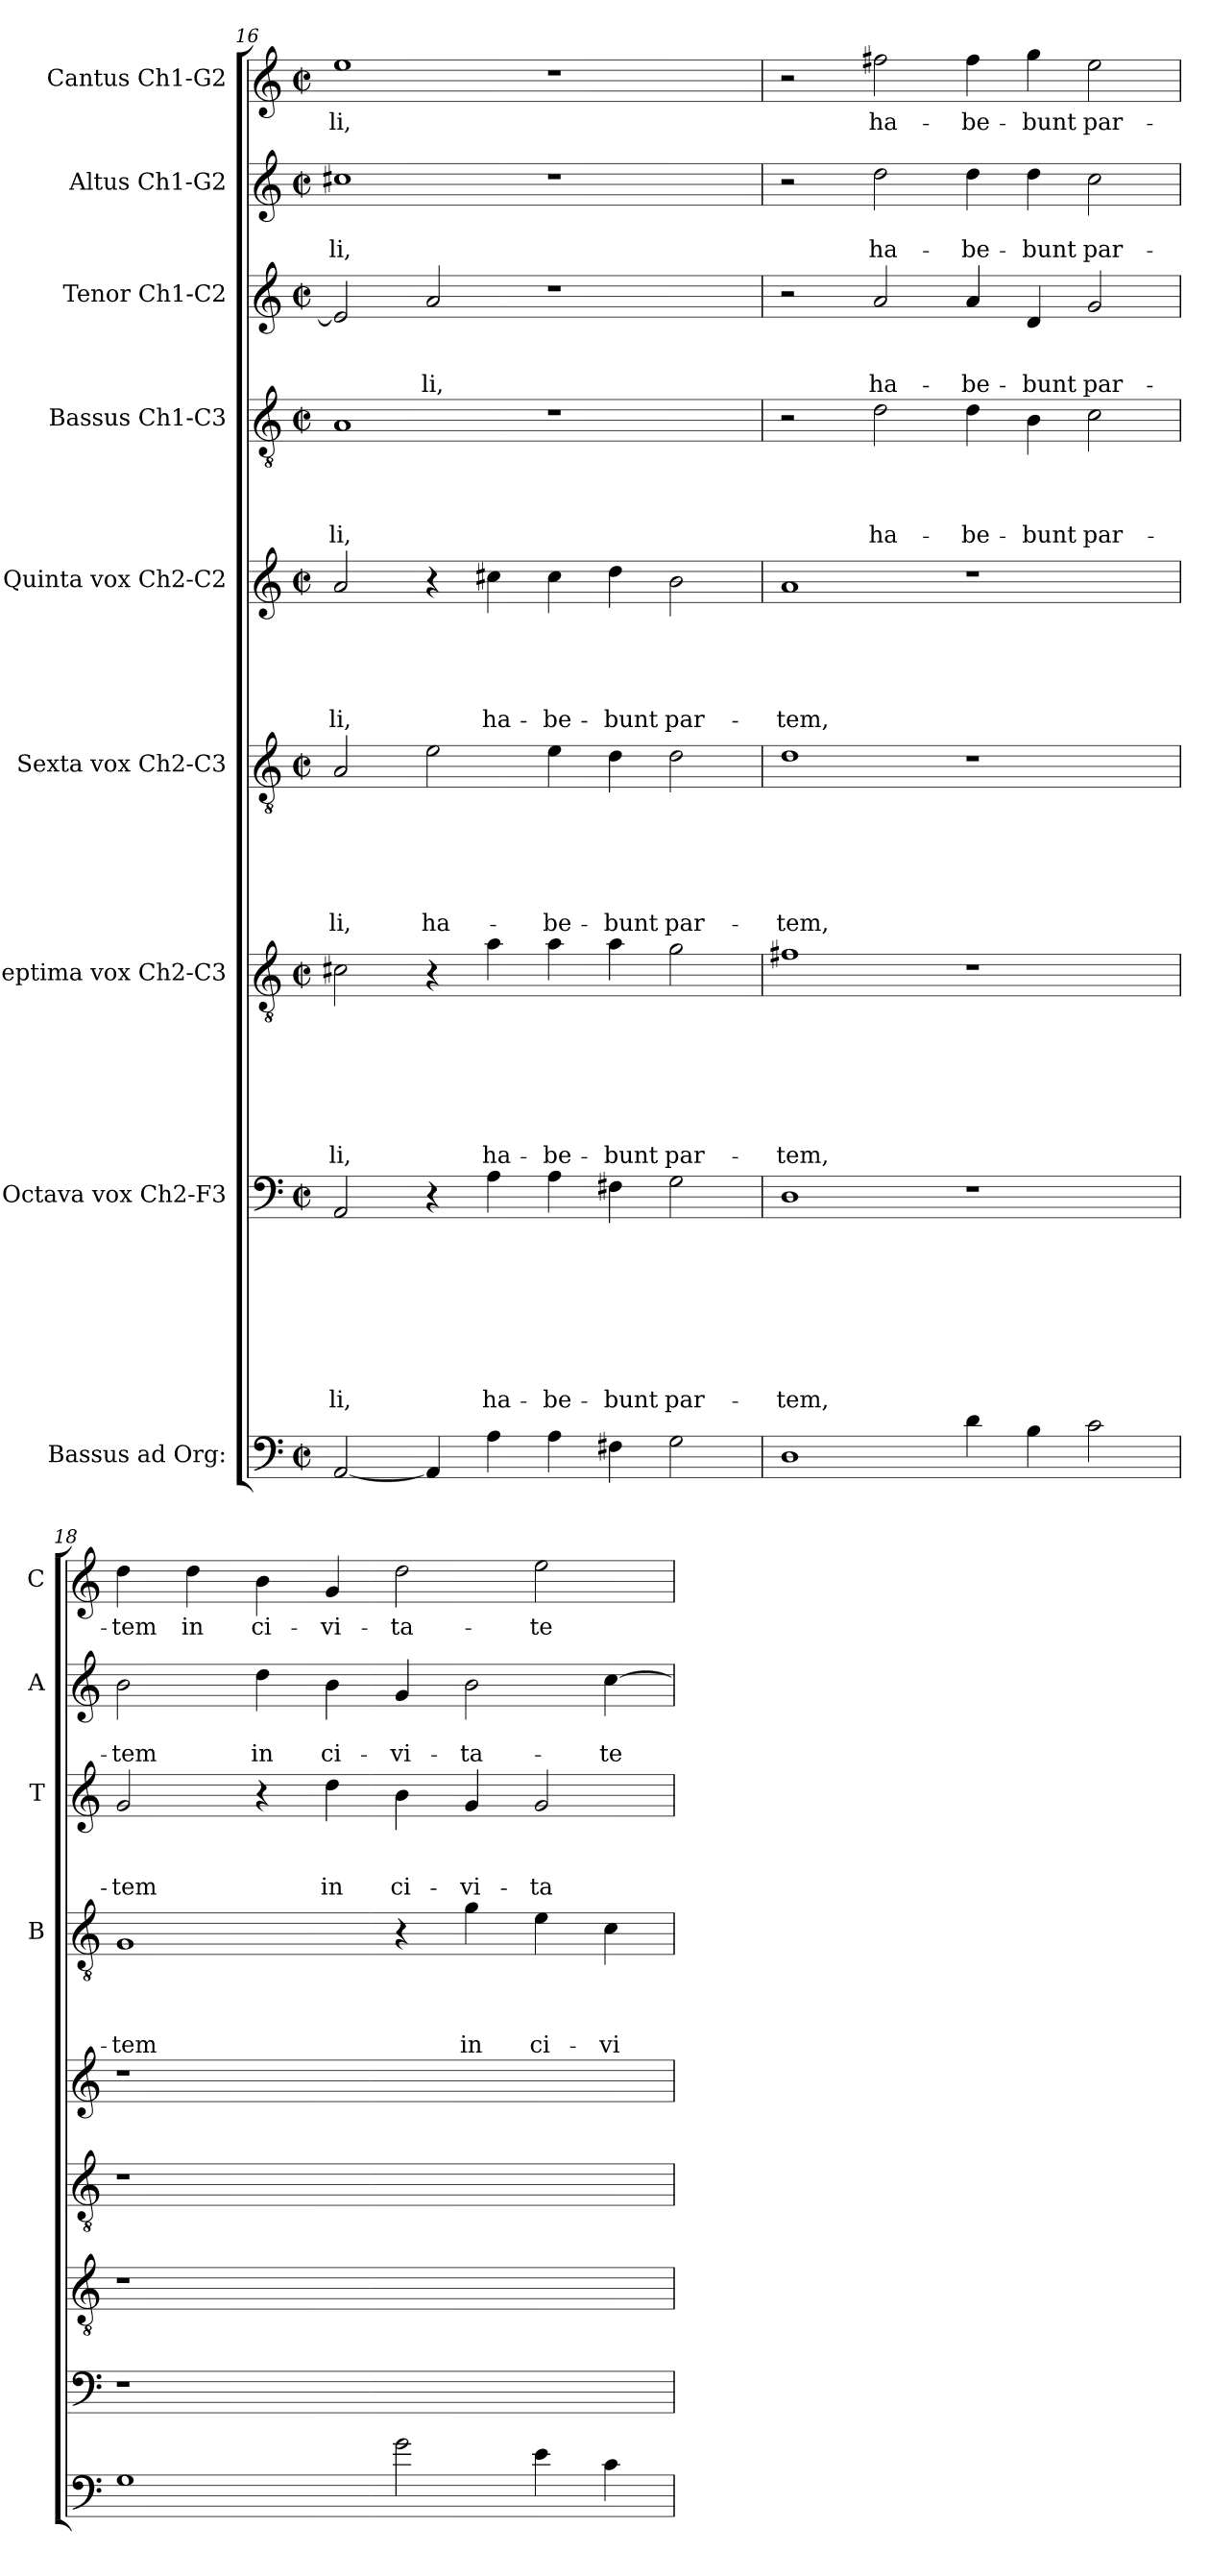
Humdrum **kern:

**kern	**kern	**text	**text	**text	**text	**text	**text	**text	**text	**kern	**text	**text	**text	**text	**text	**text	**text	**kern	**text	**text	**text	**text	**text	**text	**kern	**text	**text	**text	**text	**text	**kern	**text	**text	**text	**text	**kern	**text	**text	**text	**kern	**text	**text	**kern	**text
*part9	*part8	*part8	*part8	*part8	*part8	*part8	*part8	*part8	*part8	*part7	*part7	*part7	*part7	*part7	*part7	*part7	*part7	*part6	*part6	*part6	*part6	*part6	*part6	*part6	*part5	*part5	*part5	*part5	*part5	*part5	*part4	*part4	*part4	*part4	*part4	*part3	*part3	*part3	*part3	*part2	*part2	*part2	*part1	*part1
*staff9	*staff8	*staff8	*staff8	*staff8	*staff8	*staff8	*staff8	*staff8	*staff8	*staff7	*staff7	*staff7	*staff7	*staff7	*staff7	*staff7	*staff7	*staff6	*staff6	*staff6	*staff6	*staff6	*staff6	*staff6	*staff5	*staff5	*staff5	*staff5	*staff5	*staff5	*staff4	*staff4	*staff4	*staff4	*staff4	*staff3	*staff3	*staff3	*staff3	*staff2	*staff2	*staff2	*staff1	*staff1
*I"Bassus ad Org:	*I"Octava vox Ch2-F3	*	*	*	*	*	*	*	*	*I"Septima vox Ch2-C3	*	*	*	*	*	*	*	*I"Sexta vox Ch2-C3	*	*	*	*	*	*	*I"Quinta vox Ch2-C2	*	*	*	*	*	*I"Bassus Ch1-C3	*	*	*	*	*I"Tenor Ch1-C2	*	*	*	*I"Altus Ch1-G2	*	*	*I"Cantus Ch1-G2	*
*	*	*	*	*	*	*	*	*	*	*	*	*	*	*	*	*	*	*	*	*	*	*	*	*	*	*	*	*	*	*	*I'B	*	*	*	*	*I'T	*	*	*	*I'A	*	*	*I'C	*
*clefF4	*clefF4	*	*	*	*	*	*	*	*	*clefGv2	*	*	*	*	*	*	*	*clefGv2	*	*	*	*	*	*	*clefG2	*	*	*	*	*	*clefGv2	*	*	*	*	*clefG2	*	*	*	*clefG2	*	*	*clefG2	*
*k[]	*k[]	*	*	*	*	*	*	*	*	*k[]	*	*	*	*	*	*	*	*k[]	*	*	*	*	*	*	*k[]	*	*	*	*	*	*k[]	*	*	*	*	*k[]	*	*	*	*k[]	*	*	*k[]	*
*C:	*C:	*	*	*	*	*	*	*	*	*C:	*	*	*	*	*	*	*	*C:	*	*	*	*	*	*	*C:	*	*	*	*	*	*C:	*	*	*	*	*C:	*	*	*	*C:	*	*	*C:	*
*M2/2	*M2/2	*	*	*	*	*	*	*	*	*M2/2	*	*	*	*	*	*	*	*M2/2	*	*	*	*	*	*	*M2/2	*	*	*	*	*	*M2/2	*	*	*	*	*M2/2	*	*	*	*M2/2	*	*	*M2/2	*
*met(c|)	*met(c|)	*	*	*	*	*	*	*	*	*met(c|)	*	*	*	*	*	*	*	*met(c|)	*	*	*	*	*	*	*met(c|)	*	*	*	*	*	*met(c|)	*	*	*	*	*met(c|)	*	*	*	*met(c|)	*	*	*met(c|)	*
=16	=16	=16	=16	=16	=16	=16	=16	=16	=16	=16	=16	=16	=16	=16	=16	=16	=16	=16	=16	=16	=16	=16	=16	=16	=16	=16	=16	=16	=16	=16	=16	=16	=16	=16	=16	=16	=16	=16	=16	=16	=16	=16	=16	=16
!	!	!	!	!	!	!	!	!	!LO:LY:b	!	!	!	!	!	!	!	!LO:LY:b	!	!	!	!	!	!	!LO:LY:b	!	!	!	!	!	!LO:LY:b	!	!	!	!	!LO:LY:b	!	!	!	!	!	!	!LO:LY:b	!	!LO:LY:b
[2AA/	2AA/	.	.	.	.	.	.	.	-li,	2c#X\	.	.	.	.	.	.	-li,	2A/	.	.	.	.	.	-li,	2a/	.	.	.	.	-li,	1A	.	.	.	-li,	2e/]	.	.	.	1cc#X	.	-li,	1ee	-li,
!	!	!	!	!	!	!	!	!	!	!	!	!	!	!	!	!	!	!	!	!	!	!	!	!LO:LY:b	!	!	!	!	!	!	!	!	!	!	!	!	!	!	!LO:LY:b	!	!	!	!	!
4AA/]	4r	.	.	.	.	.	.	.	.	4r	.	.	.	.	.	.	.	2e\	.	.	.	.	.	ha-	4r	.	.	.	.	.	.	.	.	.	.	2a/	.	.	-li,	.	.	.	.	.
!	!	!	!	!	!	!	!	!	!LO:LY:b	!	!	!	!	!	!	!	!LO:LY:b	!	!	!	!	!	!	!	!	!	!	!	!	!LO:LY:b	!	!	!	!	!	!	!	!	!	!	!	!	!	!
4A\	4A\	.	.	.	.	.	.	.	ha-	4a\	.	.	.	.	.	.	ha-	.	.	.	.	.	.	.	4cc#X\	.	.	.	.	ha-	.	.	.	.	.	.	.	.	.	.	.	.	.	.
!	!	!	!	!	!	!	!	!	!LO:LY:b	!	!	!	!	!	!	!	!LO:LY:b	!	!	!	!	!	!	!LO:LY:b	!	!	!	!	!	!LO:LY:b	!	!	!	!	!	!	!	!	!	!	!	!	!	!
4A\	4A\	.	.	.	.	.	.	.	-be-	4a\	.	.	.	.	.	.	-be-	4e\	.	.	.	.	.	-be-	4cc#\	.	.	.	.	-be-	1r	.	.	.	.	1r	.	.	.	1r	.	.	1r	.
!	!	!	!	!	!	!	!	!	!LO:LY:b	!	!	!	!	!	!	!	!LO:LY:b	!	!	!	!	!	!	!LO:LY:b	!	!	!	!	!	!LO:LY:b	!	!	!	!	!	!	!	!	!	!	!	!	!	!
4F#X\	4F#X\	.	.	.	.	.	.	.	-bunt	4a\	.	.	.	.	.	.	-bunt	4d\	.	.	.	.	.	-bunt	4dd\	.	.	.	.	-bunt	.	.	.	.	.	.	.	.	.	.	.	.	.	.
!	!	!	!	!	!	!	!	!	!LO:LY:b	!	!	!	!	!	!	!	!LO:LY:b	!	!	!	!	!	!	!LO:LY:b	!	!	!	!	!	!LO:LY:b	!	!	!	!	!	!	!	!	!	!	!	!	!	!
2G\	2G\	.	.	.	.	.	.	.	par-	2g\	.	.	.	.	.	.	par-	2d\	.	.	.	.	.	par-	2b\	.	.	.	.	par-	.	.	.	.	.	.	.	.	.	.	.	.	.	.
!!LO:PB:g=z
=17	=17	=17	=17	=17	=17	=17	=17	=17	=17	=17	=17	=17	=17	=17	=17	=17	=17	=17	=17	=17	=17	=17	=17	=17	=17	=17	=17	=17	=17	=17	=17	=17	=17	=17	=17	=17	=17	=17	=17	=17	=17	=17	=17	=17
!	!	!	!	!	!	!	!	!	!LO:LY:b	!	!	!	!	!	!	!	!LO:LY:b	!	!	!	!	!	!	!LO:LY:b	!	!	!	!	!	!LO:LY:b	!	!	!	!	!	!	!	!	!	!	!	!	!	!
1D	1D	.	.	.	.	.	.	.	-tem,	1f#X	.	.	.	.	.	.	-tem,	1d	.	.	.	.	.	-tem,	1a	.	.	.	.	-tem,	2r	.	.	.	.	2r	.	.	.	2r	.	.	2r	.
!	!	!	!	!	!	!	!	!	!	!	!	!	!	!	!	!	!	!	!	!	!	!	!	!	!	!	!	!	!	!	!	!	!	!	!LO:LY:b	!	!	!	!LO:LY:b	!	!	!LO:LY:b	!	!LO:LY:b
.	.	.	.	.	.	.	.	.	.	.	.	.	.	.	.	.	.	.	.	.	.	.	.	.	.	.	.	.	.	.	2d\	.	.	.	ha-	2a/	.	.	ha-	2dd\	.	ha-	2ff#X\	ha-
!	!	!	!	!	!	!	!	!	!	!	!	!	!	!	!	!	!	!	!	!	!	!	!	!	!	!	!	!	!	!	!	!	!	!	!LO:LY:b	!	!	!	!LO:LY:b	!	!	!LO:LY:b	!	!LO:LY:b
4d\	1r	.	.	.	.	.	.	.	.	1r	.	.	.	.	.	.	.	1r	.	.	.	.	.	.	1r	.	.	.	.	.	4d\	.	.	.	-be-	4a/	.	.	-be-	4dd\	.	-be-	4ff#\	-be-
!	!	!	!	!	!	!	!	!	!	!	!	!	!	!	!	!	!	!	!	!	!	!	!	!	!	!	!	!	!	!	!	!	!	!	!LO:LY:b	!	!	!	!LO:LY:b	!	!	!LO:LY:b	!	!LO:LY:b
4B\	.	.	.	.	.	.	.	.	.	.	.	.	.	.	.	.	.	.	.	.	.	.	.	.	.	.	.	.	.	.	4B\	.	.	.	-bunt	4d/	.	.	-bunt	4dd\	.	-bunt	4gg\	-bunt
!	!	!	!	!	!	!	!	!	!	!	!	!	!	!	!	!	!	!	!	!	!	!	!	!	!	!	!	!	!	!	!	!	!	!	!LO:LY:b	!	!	!	!LO:LY:b	!	!	!LO:LY:b	!	!LO:LY:b
2c\	.	.	.	.	.	.	.	.	.	.	.	.	.	.	.	.	.	.	.	.	.	.	.	.	.	.	.	.	.	.	2c\	.	.	.	par-	2g/	.	.	par-	2cc\	.	par-	2ee\	par-
=18	=18	=18	=18	=18	=18	=18	=18	=18	=18	=18	=18	=18	=18	=18	=18	=18	=18	=18	=18	=18	=18	=18	=18	=18	=18	=18	=18	=18	=18	=18	=18	=18	=18	=18	=18	=18	=18	=18	=18	=18	=18	=18	=18	=18
!	!	!	!	!	!	!	!	!	!	!	!	!	!	!	!	!	!	!	!	!	!	!	!	!	!	!	!	!	!	!	!	!	!	!	!LO:LY:b	!	!	!	!LO:LY:b	!	!	!LO:LY:b	!	!LO:LY:b
1G	1r	.	.	.	.	.	.	.	.	1r	.	.	.	.	.	.	.	1r	.	.	.	.	.	.	1r	.	.	.	.	.	1G	.	.	.	-tem	2g/	.	.	-tem	2b\	.	-tem	4dd\	-tem
!	!	!	!	!	!	!	!	!	!	!	!	!	!	!	!	!	!	!	!	!	!	!	!	!	!	!	!	!	!	!	!	!	!	!	!	!	!	!	!	!	!	!	!	!LO:LY:b
.	.	.	.	.	.	.	.	.	.	.	.	.	.	.	.	.	.	.	.	.	.	.	.	.	.	.	.	.	.	.	.	.	.	.	.	.	.	.	.	.	.	.	4dd\	in
!	!	!	!	!	!	!	!	!	!	!	!	!	!	!	!	!	!	!	!	!	!	!	!	!	!	!	!	!	!	!	!	!	!	!	!	!	!	!	!	!	!	!LO:LY:b	!	!LO:LY:b
.	.	.	.	.	.	.	.	.	.	.	.	.	.	.	.	.	.	.	.	.	.	.	.	.	.	.	.	.	.	.	.	.	.	.	.	4r	.	.	.	4dd\	.	in	4b\	ci-
!	!	!	!	!	!	!	!	!	!	!	!	!	!	!	!	!	!	!	!	!	!	!	!	!	!	!	!	!	!	!	!	!	!	!	!	!	!	!	!LO:LY:b	!	!	!LO:LY:b	!	!LO:LY:b
.	.	.	.	.	.	.	.	.	.	.	.	.	.	.	.	.	.	.	.	.	.	.	.	.	.	.	.	.	.	.	.	.	.	.	.	4dd\	.	.	in	4b\	.	ci-	4g/	-vi-
!	!	!	!	!	!	!	!	!	!	!	!	!	!	!	!	!	!	!	!	!	!	!	!	!	!	!	!	!	!	!	!	!	!	!	!	!	!	!	!LO:LY:b	!	!	!LO:LY:b	!	!LO:LY:b
2g\	1ryy	.	.	.	.	.	.	.	.	1ryy	.	.	.	.	.	.	.	1ryy	.	.	.	.	.	.	1ryy	.	.	.	.	.	4r	.	.	.	.	4b\	.	.	ci-	4g/	.	-vi-	2dd\	-ta-
!	!	!	!	!	!	!	!	!	!	!	!	!	!	!	!	!	!	!	!	!	!	!	!	!	!	!	!	!	!	!	!	!	!	!	!LO:LY:b	!	!	!	!LO:LY:b	!	!	!LO:LY:b	!	!
.	.	.	.	.	.	.	.	.	.	.	.	.	.	.	.	.	.	.	.	.	.	.	.	.	.	.	.	.	.	.	4g\	.	.	.	in	4g/	.	.	-vi-	2b\	.	-ta-	.	.
!	!	!	!	!	!	!	!	!	!	!	!	!	!	!	!	!	!	!	!	!	!	!	!	!	!	!	!	!	!	!	!	!	!	!	!LO:LY:b	!	!	!	!LO:LY:b	!	!	!	!	!LO:LY:b
4e\	.	.	.	.	.	.	.	.	.	.	.	.	.	.	.	.	.	.	.	.	.	.	.	.	.	.	.	.	.	.	4e\	.	.	.	ci-	2g/	.	.	-ta-	.	.	.	2ee\	-te
!	!	!	!	!	!	!	!	!	!	!	!	!	!	!	!	!	!	!	!	!	!	!	!	!	!	!	!	!	!	!	!	!	!	!	!LO:LY:b	!	!	!	!	!	!	!LO:LY:b	!	!
4c\	.	.	.	.	.	.	.	.	.	.	.	.	.	.	.	.	.	.	.	.	.	.	.	.	.	.	.	.	.	.	4c\	.	.	.	-vi-	.	.	.	.	[4cc\	.	-te	.	.
=	=	=	=	=	=	=	=	=	=	=	=	=	=	=	=	=	=	=	=	=	=	=	=	=	=	=	=	=	=	=	=	=	=	=	=	=	=	=	=	=	=	=	=	=
*-	*-	*-	*-	*-	*-	*-	*-	*-	*-	*-	*-	*-	*-	*-	*-	*-	*-	*-	*-	*-	*-	*-	*-	*-	*-	*-	*-	*-	*-	*-	*-	*-	*-	*-	*-	*-	*-	*-	*-	*-	*-	*-	*-	*-
